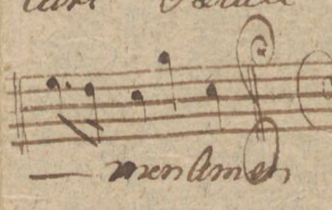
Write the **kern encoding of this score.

**kern	**text	**dynam
*I"Baſso.	*	*
*clefF4	*	*
*k[c#g#d#f#]	*	*
*met(c)	*	*
*M4/4	*	*
8.G#\L	.	.
16F#\Jk	.	.
4E\	-men	.
4B\	A-	.
4E\	-men	.
==	==	==
*-	*-	*-
